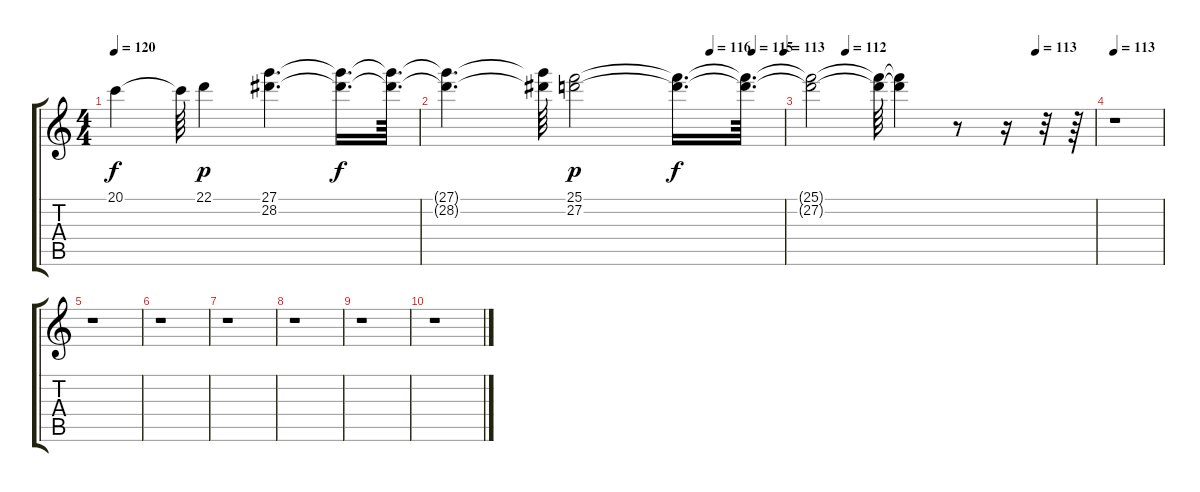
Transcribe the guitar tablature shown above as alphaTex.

\track "" {instrument choiraahs}
\staff {score tabs}
\tuning (E4 B3 G3 D3 A2 E2) {hide}
\ts (4 4)
\tempo 120
\clef g2
\ks c
20.1{t}.4{dy f} 20.1{t}.64 22.1.4{dy p} (27.1 28.2).4{d} (27.1{t} 28.2{t}).16{d dy f} (27.1{t} 28.2{t}).64{d} |
\tempo (116 0.78125)
\tempo (115 0.90625)
\tempo (113 1)
(27.1{t} 28.2{t}).4{d} (27.1{t} 28.2{t}).64 (25.1 27.2).2{dy p} (25.1{t} 27.2{t}).16{d dy f} (25.1{t} 27.2{t}).64{d} |
\tempo (112 0.125)
\tempo (113 0.79375)
(25.1{t} 27.2{t}).2 (25.1{t} 27.2{t}).64 (25.1{t} 27.2{t}).4 r.8 r.16 r.32 r.64 |
\tempo 113
r.1 |
r.1 |
r.1 |
r.1 |
r.1 |
r.1 |
r.1
